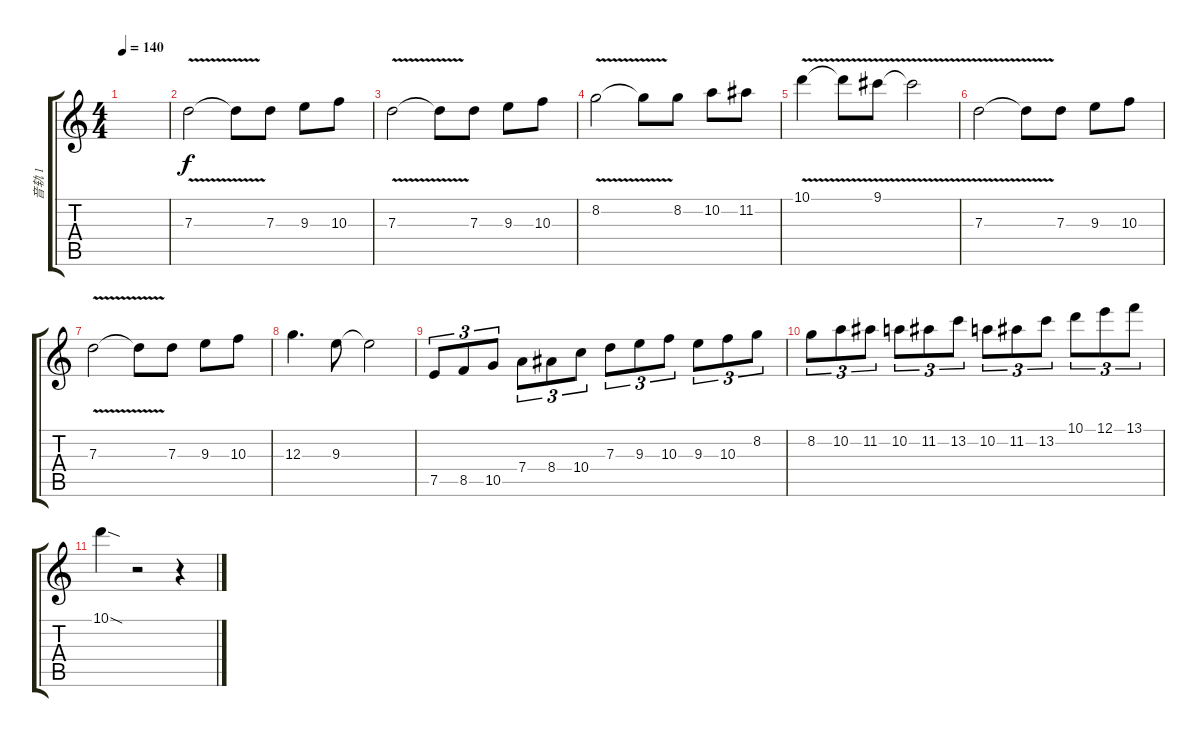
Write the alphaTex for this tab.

\track ("音轨 1" "音轨 1") {instrument distortionguitar}
\staff {score tabs}
\tuning (E4 B3 G3 D3 A2 E2) {hide}
\ts (4 4)
\tempo 140
\clef g2
\ks c
|
7.3{v}.2{volume 14} 7.3{t}.8 7.3.8 9.3.8 10.3.8 |
7.3{v}.2 7.3{t}.8 7.3.8 9.3.8 10.3.8 |
8.2{v}.2 8.2{t}.8 8.2.8 10.2.8 11.2.8 |
10.1{v}.4 10.1{t}.8 9.1{v}.8 9.1{t}.2 |
7.3{v}.2 7.3{t}.8 7.3.8 9.3.8 10.3.8 |
7.3{v}.2 7.3{t}.8 7.3.8 9.3.8 10.3.8 |
12.3.4{d} 9.3.8 9.3{t}.2 |
7.5.8{tu (3 2)} 8.5.8{tu (3 2)} 10.5.8{tu (3 2)} 7.4.8{tu (3 2)} 8.4.8{tu (3 2)} 10.4.8{tu (3 2)} 7.3.8{tu (3 2)} 9.3.8{tu (3 2)} 10.3.8{tu (3 2)} 9.3.8{tu (3 2)} 10.3.8{tu (3 2)} 8.2.8{tu (3 2)} |
8.2.8{tu (3 2)} 10.2.8{tu (3 2)} 11.2.8{tu (3 2)} 10.2.8{tu (3 2)} 11.2.8{tu (3 2)} 13.2.8{tu (3 2)} 10.2.8{tu (3 2)} 11.2.8{tu (3 2)} 13.2.8{tu (3 2)} 10.1.8{tu (3 2)} 12.1.8{tu (3 2)} 13.1.8{tu (3 2)} |
10.1{sod}.4 r.2 r.4
